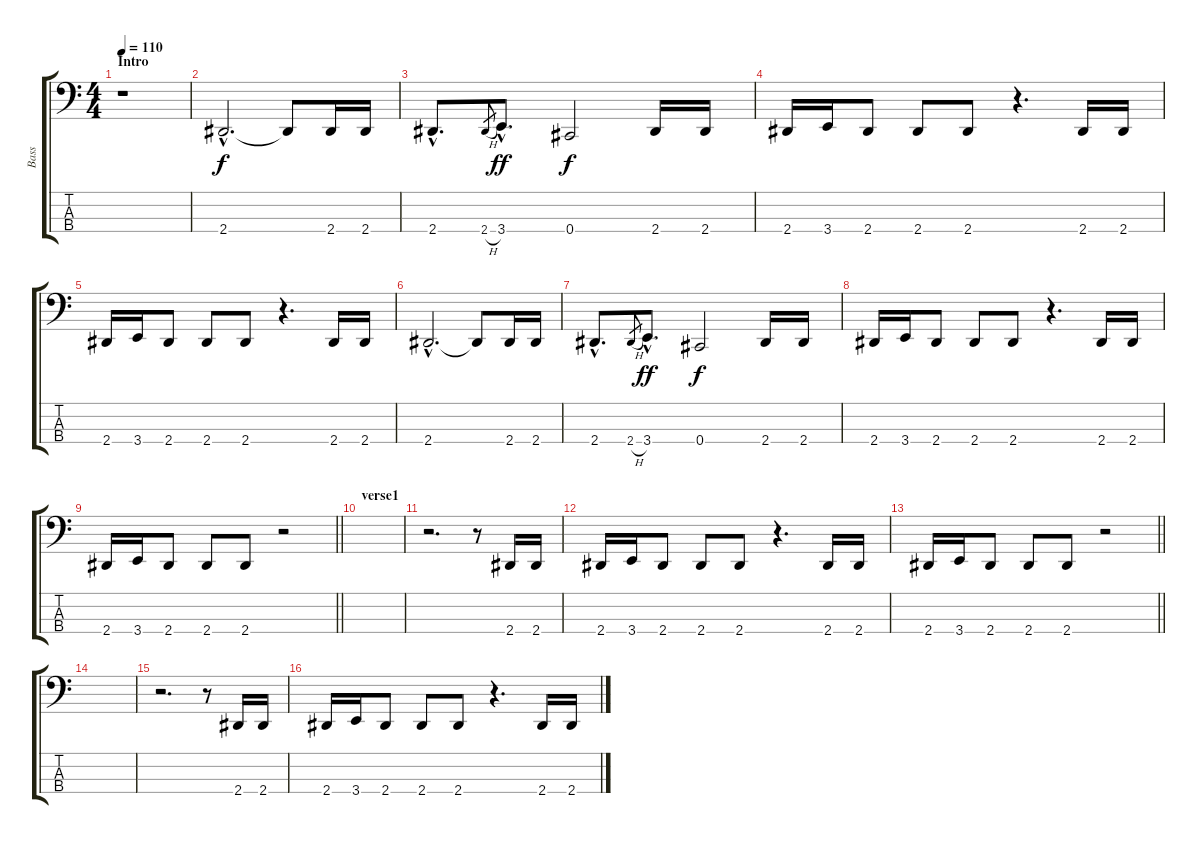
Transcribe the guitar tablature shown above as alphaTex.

\track ("Bass" "Bass") {instrument electricbassfinger}
\staff {score tabs}
\tuning (Gb2 Db2 Ab1 Db1) {hide}
\ts (4 4)
\section ("" "Intro")
\tempo 110
\clef f4
\ks c
r.1{dy f instrument electricbassfinger} |
2.4{hac}.2{d} 2.4{t}.8 2.4.16 2.4.16 |
2.4{hac}.8{d} 2.4{h}.8{gr} 3.4{hac}.8{d dy ff} 0.4.2{dy f} 2.4.16 2.4.16 |
2.4.16 3.4.16 2.4.8 2.4.8 2.4.8 r.4{d} 2.4.16 2.4.16 |
2.4.16 3.4.16 2.4.8 2.4.8 2.4.8 r.4{d} 2.4.16 2.4.16 |
2.4{hac}.2{d} 2.4{t}.8 2.4.16 2.4.16 |
2.4{hac}.8{d} 2.4{h}.8{gr} 3.4{hac}.8{d dy ff} 0.4.2{dy f} 2.4.16 2.4.16 |
2.4.16 3.4.16 2.4.8 2.4.8 2.4.8 r.4{d} 2.4.16 2.4.16 |
\barLineRight lightlight
2.4.16 3.4.16 2.4.8 2.4.8 2.4.8 r.2 |
\section ("" "verse1")
|
r.2{d} r.8 2.4.16 2.4.16 |
2.4.16 3.4.16 2.4.8 2.4.8 2.4.8 r.4{d} 2.4.16 2.4.16 |
\barLineRight lightlight
2.4.16 3.4.16 2.4.8 2.4.8 2.4.8 r.2 |
|
r.2{d} r.8 2.4.16 2.4.16 |
2.4.16 3.4.16 2.4.8 2.4.8 2.4.8 r.4{d} 2.4.16 2.4.16
